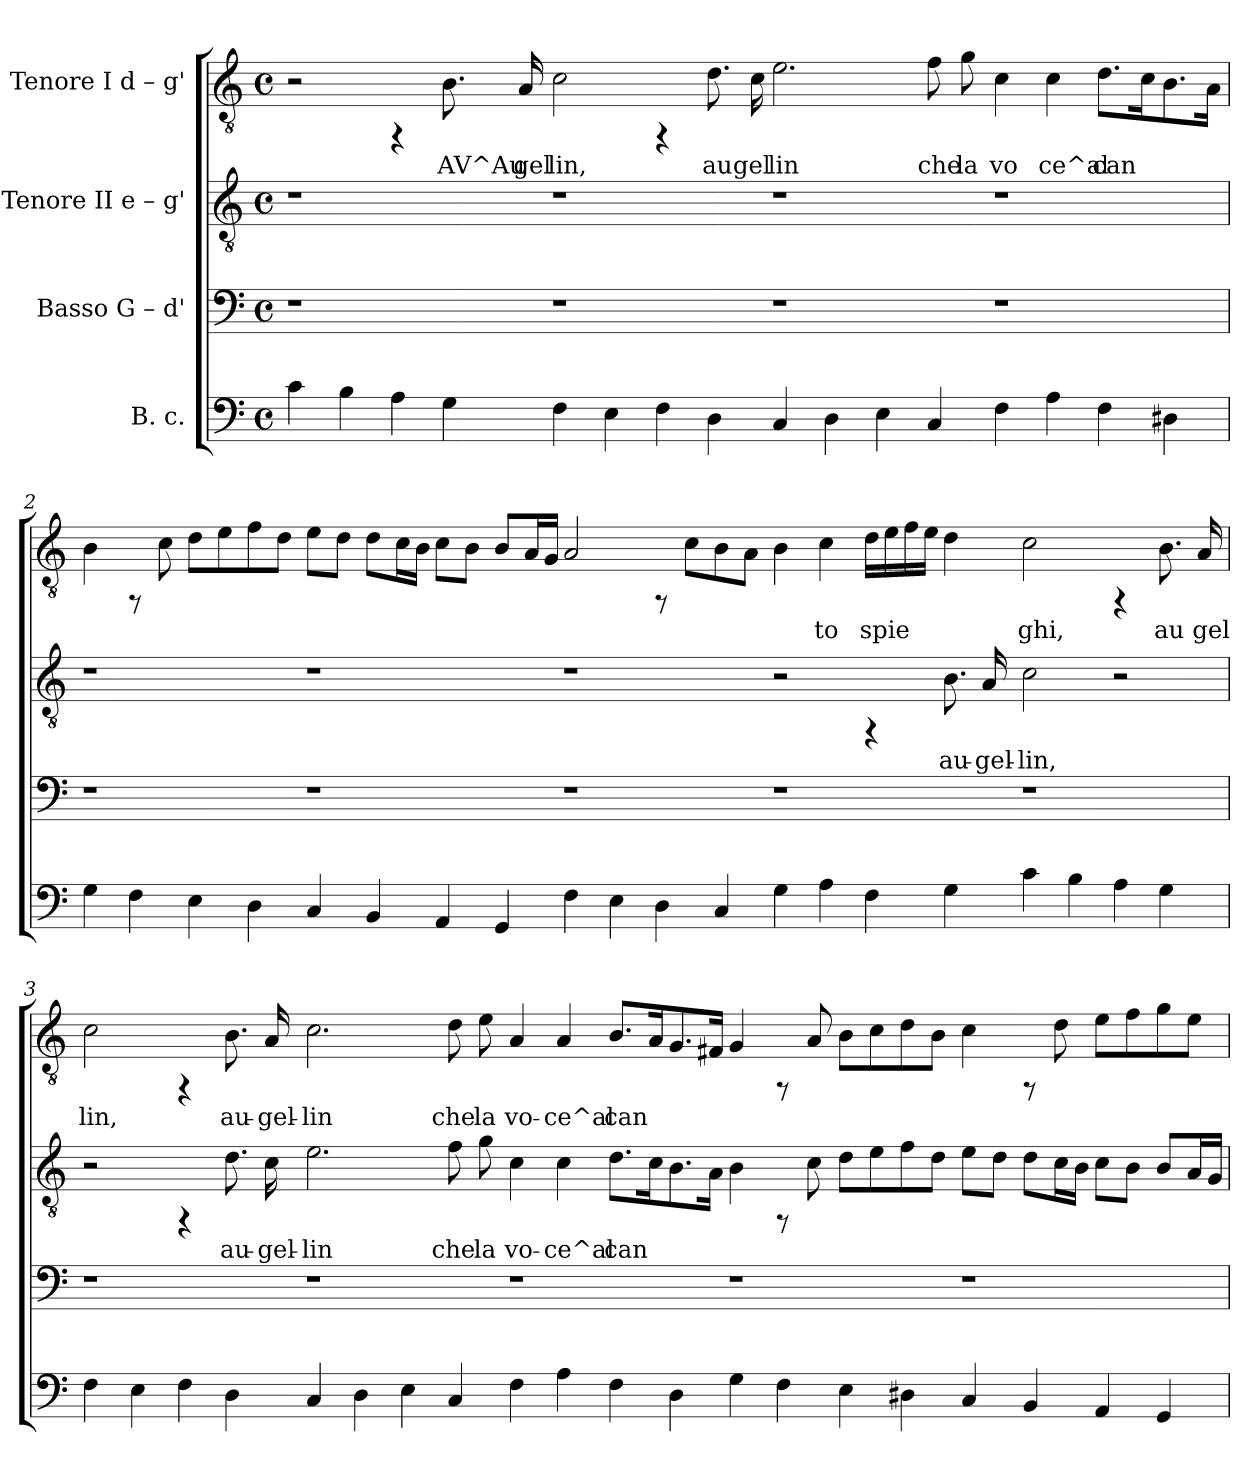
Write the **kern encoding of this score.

**kern	**kern	**kern	**text	**kern	**text
*part4	*part3	*part2	*part2	*part1	*part1
*staff4	*staff3	*staff2	*staff2	*staff1	*staff1
*I"B. c.	*I"Basso  G – d'	*I"Tenore II  e – g'	*	*I"Tenore I  d – g'	*
!!LO:PB:g=z
*stria5	*stria5	*stria5	*	*stria5	*
*clefF4	*clefF4	*clefGv2	*	*clefGv2	*
*k[]	*k[]	*k[]	*	*k[]	*
*C:	*C:	*C:	*	*C:	*
*M4/4	*M4/4	*M4/4	*	*M4/4	*
*met(c)	*met(c)	*met(c)	*	*met(c)	*
=1	=1	=1	=1	=1	=1
4c\	1r	1r	.	2r	.
4B\	.	.	.	.	.
4A\	.	.	.	4rFF	.
!	!	!	!	!	!LO:LY:b:rj
4G\	.	.	.	8.B\	AV^Au
!	!	!	!	!	!LO:LY:b:rj
.	.	.	.	16A/	gel
!	!	!	!	!	!LO:LY:b:rj
4F\	1r	1r	.	2c\	lin,
4E\	.	.	.	.	.
4F\	.	.	.	4rFF	.
!	!	!	!	!	!LO:LY:b:rj
4D\	.	.	.	8.d\	au
!	!	!	!	!	!LO:LY:b:rj
.	.	.	.	16c\	gel
!	!	!	!	!	!LO:LY:b:rj
4C/	1r	1r	.	2.e\	lin
4D\	.	.	.	.	.
4E\	.	.	.	.	.
!	!	!	!	!	!LO:LY:b:rj
4C/	.	.	.	8f\	che
!	!	!	!	!	!LO:LY:b:rj
.	.	.	.	8g\	la
!	!	!	!	!	!LO:LY:b:rj
4F\	1r	1r	.	4c\	vo
!	!	!	!	!	!LO:LY:b:rj
4A\	.	.	.	4c\	ce^al
!	!	!	!	!	!LO:LY:b:rj
4F\	.	.	.	8.d\L	can
!	!	!	!	!	!LO:LY:b:rj
.	.	.	.	16c\	.
!	!	!	!	!	!LO:LY:b:rj
4D#\	.	.	.	8.B\	.
!	!	!	!	!	!LO:LY:b:rj
.	.	.	.	16A\J	.
!!LO:LB:g=z
=2	=2	=2	=2	=2	=2
!	!	!	!	!	!LO:LY:b:rj
4G\	1r	1r	.	4B\	.
4F\	.	.	.	8rFF	.
!	!	!	!	!	!LO:LY:b:rj
.	.	.	.	8c\	.
!	!	!	!	!	!LO:LY:b:rj
4E\	.	.	.	8d\L	.
!	!	!	!	!	!LO:LY:b:rj
.	.	.	.	8e\	.
!	!	!	!	!	!LO:LY:b:rj
4D\	.	.	.	8f\	.
!	!	!	!	!	!LO:LY:b:rj
.	.	.	.	8d\J	.
!	!	!	!	!	!LO:LY:b:rj
4C/	1r	1r	.	8e\L	.
!	!	!	!	!	!LO:LY:b:rj
.	.	.	.	8d\J	.
!	!	!	!	!	!LO:LY:b:rj
4BB/	.	.	.	8d\L	.
!	!	!	!	!	!LO:LY:b:rj
.	.	.	.	16c\	.
!	!	!	!	!	!LO:LY:b:rj
.	.	.	.	16B\J	.
!	!	!	!	!	!LO:LY:b:rj
4AA/	.	.	.	8c\L	.
!	!	!	!	!	!LO:LY:b:rj
.	.	.	.	8B\J	.
!	!	!	!	!	!LO:LY:b:rj
4GG/	.	.	.	8B/L	.
!	!	!	!	!	!LO:LY:b:rj
.	.	.	.	16A/	.
!	!	!	!	!	!LO:LY:b:rj
.	.	.	.	16G/J	.
!	!	!	!	!	!LO:LY:b:rj
4F\	1r	1r	.	2A/	.
4E\	.	.	.	.	.
4D\	.	.	.	8rFF	.
!	!	!	!	!	!LO:LY:b:rj
.	.	.	.	8c\L	.
!	!	!	!	!	!LO:LY:b:rj
4C/	.	.	.	8B\	.
!	!	!	!	!	!LO:LY:b:rj
.	.	.	.	8A\J	.
!	!	!	!	!	!LO:LY:b:rj
4G\	1r	2r	.	4B\	.
!	!	!	!	!	!LO:LY:b:rj
4A\	.	.	.	4c\	to
!	!	!	!	!	!LO:LY:b:rj
4F\	.	4rFF	.	16d\L	spie
!	!	!	!	!	!LO:LY:b:rj
.	.	.	.	16e\	.
!	!	!	!	!	!LO:LY:b:rj
.	.	.	.	16f\	.
!	!	!	!	!	!LO:LY:b:rj
.	.	.	.	16e\J	.
!	!	!	!LO:LY:b:cj	!	!LO:LY:b:rj
4G\	.	8.B\	au-	4d\	.
!	!	!	!LO:LY:b:cj	!	!
.	.	16A/	-gel-	.	.
!	!	!	!LO:LY:b:cj	!	!LO:LY:b:rj
4c\	1r	2c\	-lin,	2c\	ghi,
4B\	.	.	.	.	.
4A\	.	2r	.	4rFF	.
!	!	!	!	!	!LO:LY:b:rj
4G\	.	.	.	8.B\	au
!	!	!	!	!	!LO:LY:b:rj
.	.	.	.	16A/	gel
!!LO:LB:g=z
=3	=3	=3	=3	=3	=3
!	!	!	!	!	!LO:LY:b:rj
4F\	1r	2r	.	2c\	lin,
4E\	.	.	.	.	.
4F\	.	4rFF	.	4rFF	.
!	!	!	!LO:LY:b:cj	!	!LO:LY:b:rj
4D\	.	8.d\	au-	8.B\	au-
!	!	!	!LO:LY:b:cj	!	!LO:LY:b:rj
.	.	16c\	-gel-	16A/	-gel-
!	!	!	!LO:LY:b:cj	!	!LO:LY:b:rj
4C/	1r	2.e\	-lin	2.c\	-lin
4D\	.	.	.	.	.
4E\	.	.	.	.	.
!	!	!	!LO:LY:b:cj	!	!LO:LY:b:rj
4C/	.	8f\	che	8d\	che
!	!	!	!LO:LY:b:cj	!	!LO:LY:b:rj
.	.	8g\	la	8e\	la
!	!	!	!LO:LY:b:cj	!	!LO:LY:b:rj
4F\	1r	4c\	vo-	4A/	vo-
!	!	!	!LO:LY:b:cj	!	!LO:LY:b:rj
4A\	.	4c\	-ce^al	4A/	-ce^al
!	!	!	!LO:LY:b:cj	!	!LO:LY:b:rj
4F\	.	8.d\L	can-	8.B/L	can-
!	!	!	!LO:LY:b:cj	!	!LO:LY:b:rj
.	.	16c\	--	16A/	--
!	!	!	!LO:LY:b:cj	!	!LO:LY:b:rj
4D\	.	8.B\	--	8.G/	--
!	!	!	!LO:LY:b:cj	!	!LO:LY:b:rj
.	.	16A\J	--	16F#X/J	--
!	!	!	!LO:LY:b:cj	!	!LO:LY:b:rj
4G\	1r	4B\	--	4G/	--
4F\	.	8rFF	.	8rFF	.
!	!	!	!LO:LY:b:cj	!	!LO:LY:b:rj
.	.	8c\	--	8A/	--
!	!	!	!LO:LY:b:cj	!	!LO:LY:b:rj
4E\	.	8d\L	--	8B\L	--
!	!	!	!LO:LY:b:cj	!	!LO:LY:b:rj
.	.	8e\	--	8c\	--
!	!	!	!LO:LY:b:cj	!	!LO:LY:b:rj
4D#\	.	8f\	--	8d\	--
!	!	!	!LO:LY:b:cj	!	!LO:LY:b:rj
.	.	8d\J	--	8B\J	--
!	!	!	!LO:LY:b:cj	!	!LO:LY:b:rj
4C/	1r	8e\L	--	4c\	--
!	!	!	!LO:LY:b:cj	!	!
.	.	8d\J	--	.	.
!	!	!	!LO:LY:b:cj	!	!
4BB/	.	8d\L	--	8rFF	.
!	!	!	!LO:LY:b:cj	!	!LO:LY:b:rj
.	.	16c\	--	8d\	--
!	!	!	!LO:LY:b:cj	!	!
.	.	16B\J	--	.	.
!	!	!	!LO:LY:b:cj	!	!LO:LY:b:rj
4AA/	.	8c\L	--	8e\L	--
!	!	!	!LO:LY:b:cj	!	!LO:LY:b:rj
.	.	8B\J	--	8f\	--
!	!	!	!LO:LY:b:cj	!	!LO:LY:b:rj
4GG/	.	8B/L	--	8g\	--
!	!	!	!LO:LY:b:cj	!	!LO:LY:b:rj
.	.	16A/	--	8e\J	--
!	!	!	!LO:LY:b:cj	!	!
.	.	16G/J	--	.	.
=	=	=	=	=	=
*-	*-	*-	*-	*-	*-
